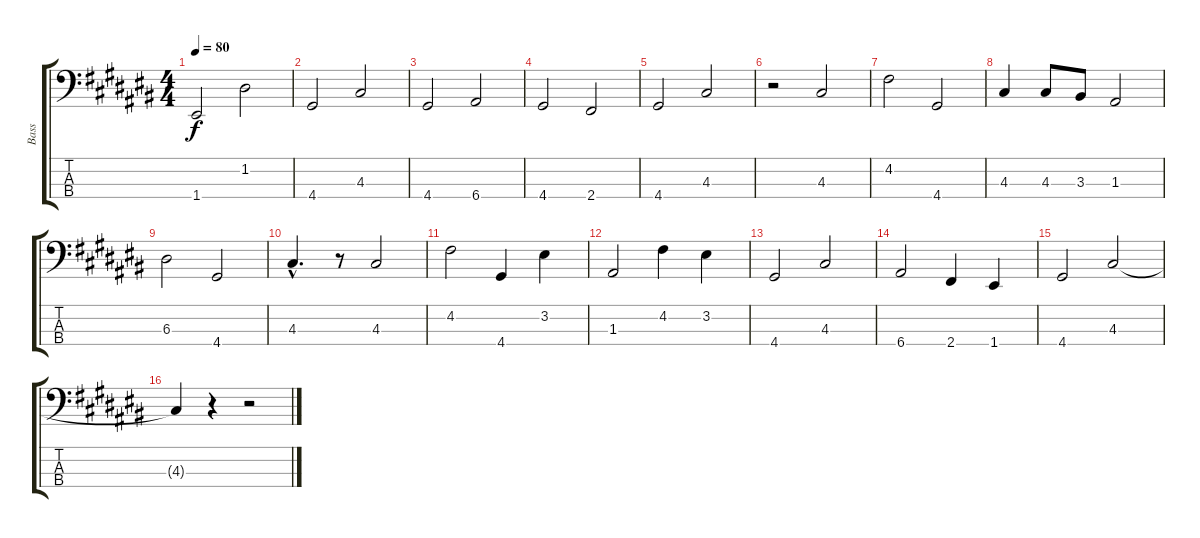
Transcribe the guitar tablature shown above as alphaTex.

\track ("Bass" "Bass") {instrument acousticguitarnylon}
\staff {score tabs}
\tuning (G2 D2 A1 E1) {hide}
\ts (4 4)
\tempo 80
\clef f4
\ks c#
1.4.2{dy f} 1.2.2 |
4.4.2 4.3.2 |
4.4.2 6.4.2 |
4.4.2 2.4.2 |
4.4.2 4.3.2 |
r.2 4.3.2 |
4.2.2 4.4.2 |
4.3.4 4.3.8 3.3.8 1.3.2 |
6.3.2 4.4.2 |
4.3{hac}.4{d} r.8 4.3.2 |
4.2.2 4.4.4 3.2.4 |
1.3.2 4.2.4 3.2.4 |
4.4.2 4.3.2 |
6.4.2 2.4.4 1.4.4 |
4.4.2 4.3.2 |
4.3{t}.4 r.4 r.2
